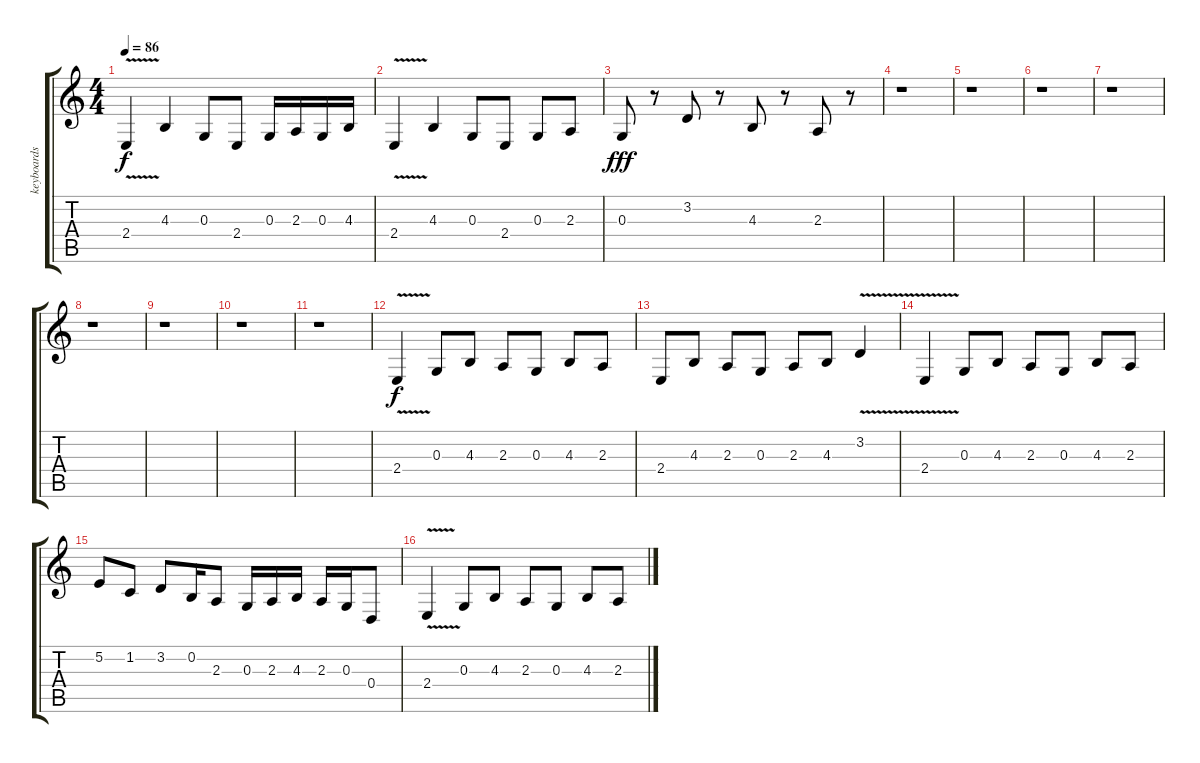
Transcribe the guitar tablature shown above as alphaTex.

\track ("keyboards    o n e" "keyboards ") {instrument synthbrass1}
\staff {score tabs}
\tuning (E4 B3 G3 D3 A2 E2) {hide}
\ts (4 4)
\tempo 86
\clef g2
\ks c
2.4{v}.4{dy f} 4.3.4 0.3.8 2.4.8 0.3.16 2.3.16 0.3.16 4.3.16 |
2.4{v}.4 4.3.4 0.3.8 2.4.8 0.3.8 2.3.8 |
0.3.8{dy fff} r.8 3.2.8 r.8 4.3.8 r.8 2.3.8 r.8 |
r.1 |
r.1 |
r.1 |
r.1 |
r.1 |
r.1 |
r.1 |
r.1 |
2.4{v}.4{dy f} 0.3.8 4.3.8 2.3.8 0.3.8 4.3.8 2.3.8 |
2.4.8 4.3.8 2.3.8 0.3.8 2.3.8 4.3.8 3.2{v}.4 |
2.4{v}.4 0.3.8 4.3.8 2.3.8 0.3.8 4.3.8 2.3.8 |
5.2.8 1.2.8 3.2.8 0.2.16 2.3.8 0.3.16 2.3.16 4.3.16 2.3.16 0.3.16 0.4.8 |
2.4{v}.4 0.3.8 4.3.8 2.3.8 0.3.8 4.3.8 2.3.8
